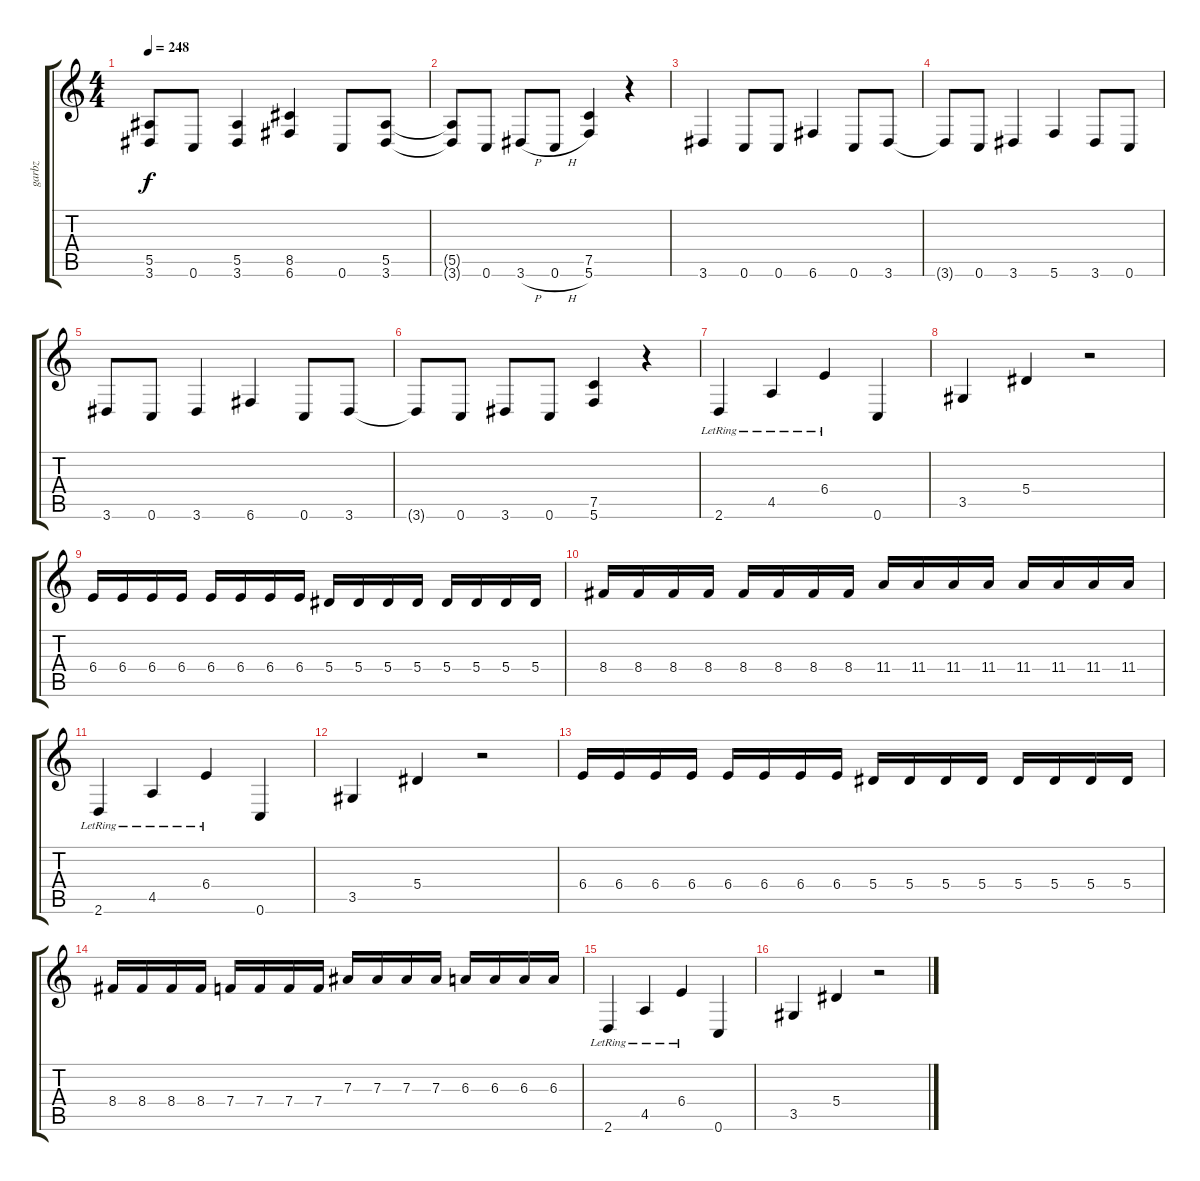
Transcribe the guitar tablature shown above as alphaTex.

\track ("garbz" "garbz") {instrument distortionguitar}
\staff {score tabs}
\tuning (C4 G3 Eb3 Bb2 F2 C2) {hide}
\ts (4 4)
\tempo 248
\clef g2
\ks c
(5.5 3.6).8{dy f} 0.6.8 (5.5 3.6).4 (8.5 6.6).4 0.6.8 (5.5 3.6).8 |
(5.5{t} 3.6{t}).8 0.6.8 3.6{h}.8 0.6{h}.8 (7.5 5.6).4 r.4 |
3.6.4 0.6.8 0.6.8 6.6.4 0.6.8 3.6.8 |
3.6{t}.8 0.6.8 3.6.4 5.6.4 3.6.8 0.6.8 |
3.6.8 0.6.8 3.6.4 6.6.4 0.6.8 3.6.8 |
3.6{t}.8 0.6.8 3.6.8 0.6.8 (7.5 5.6).4 r.4 |
2.6{lr}.4 4.5{lr}.4 6.4{lr}.4 0.6.4 |
3.5.4 5.4.4 r.2 |
6.4.16 6.4.16 6.4.16 6.4.16 6.4.16 6.4.16 6.4.16 6.4.16 5.4.16 5.4.16 5.4.16 5.4.16 5.4.16 5.4.16 5.4.16 5.4.16 |
8.4.16 8.4.16 8.4.16 8.4.16 8.4.16 8.4.16 8.4.16 8.4.16 11.4.16 11.4.16 11.4.16 11.4.16 11.4.16 11.4.16 11.4.16 11.4.16 |
2.6{lr}.4 4.5{lr}.4 6.4{lr}.4 0.6.4 |
3.5.4 5.4.4 r.2 |
6.4.16 6.4.16 6.4.16 6.4.16 6.4.16 6.4.16 6.4.16 6.4.16 5.4.16 5.4.16 5.4.16 5.4.16 5.4.16 5.4.16 5.4.16 5.4.16 |
8.4.16 8.4.16 8.4.16 8.4.16 7.4.16 7.4.16 7.4.16 7.4.16 7.3.16 7.3.16 7.3.16 7.3.16 6.3.16 6.3.16 6.3.16 6.3.16 |
2.6{lr}.4 4.5{lr}.4 6.4{lr}.4 0.6.4 |
3.5.4 5.4.4 r.2
